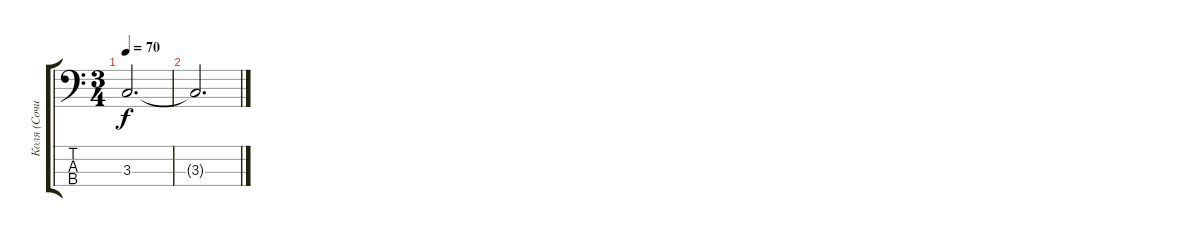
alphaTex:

\track ("Коля (Сочи) " "Коля (Сочи") {instrument electricbassfinger}
\staff {score tabs}
\tuning (G2 D2 A1 E1) {hide}
\ts (3 4)
\tempo 70
\clef f4
\ks c
3.3{t}.2{d dy f} |
3.3{t}.2{d}
